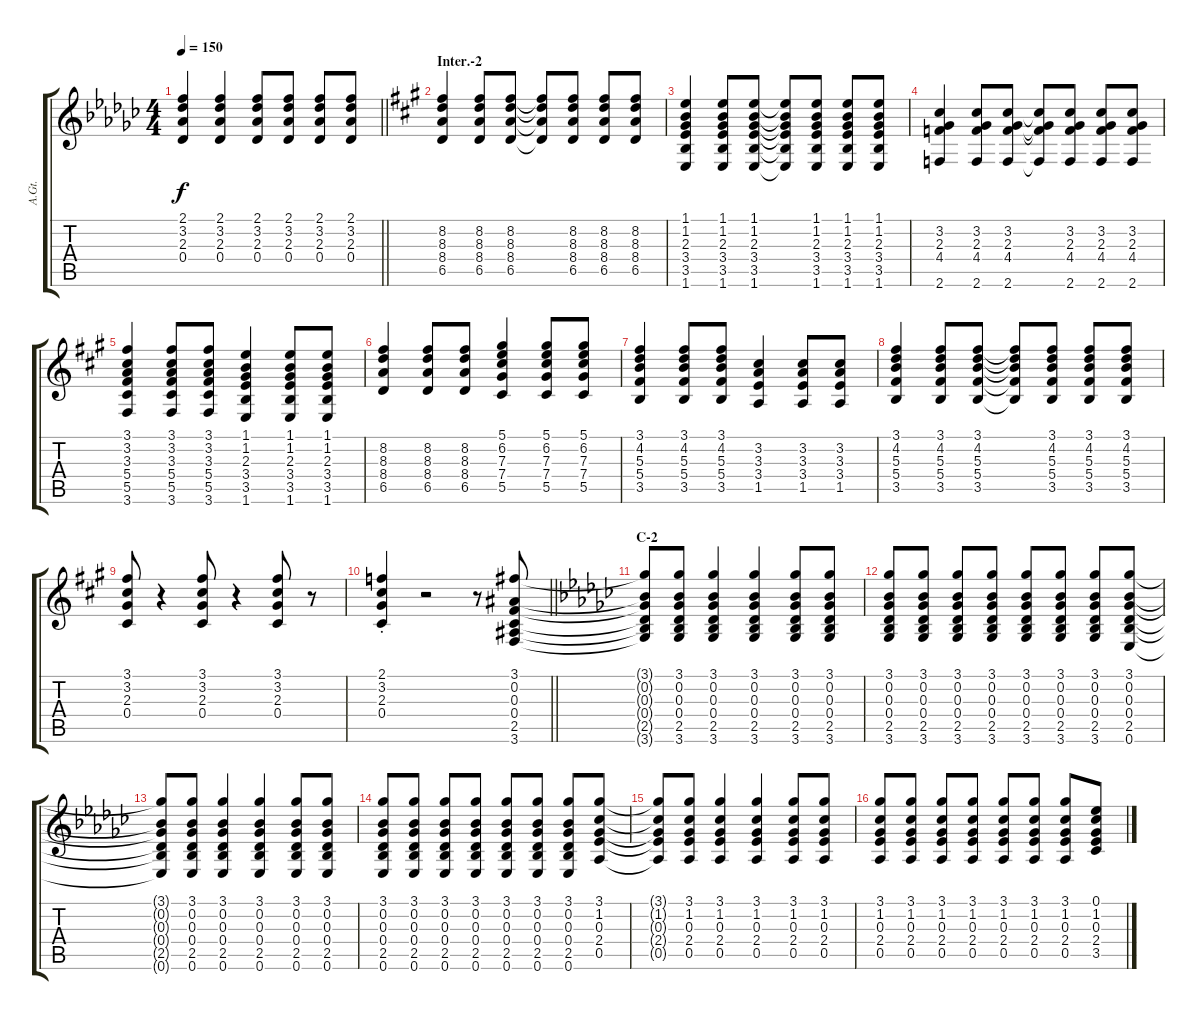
\track ("A.Gt." "A.Gt.") {instrument acousticguitarsteel}
\staff {score tabs}
\tuning (Eb4 Bb3 Gb3 Db3 Ab2 Eb2) {hide}
\ts (4 4)
\tempo 150
\clef g2
\barLineRight lightlight
\ks gb
(2.1 3.2 2.3 0.4).4{dy f} (2.1 3.2 2.3 0.4).4 (2.1 3.2 2.3 0.4).8 (2.1 3.2 2.3 0.4).8 (2.1 3.2 2.3 0.4).8 (2.1 3.2 2.3 0.4).8 |
\section ("" "Inter.-2")
\ks a
(8.2 8.3 8.4 6.5).4 (8.2 8.3 8.4 6.5).8 (8.2 8.3 8.4 6.5).8 (8.2{t} 8.3{t} 8.4{t} 6.5{t}).8 (8.2 8.3 8.4 6.5).8 (8.2 8.3 8.4 6.5).8 (8.2 8.3 8.4 6.5).8 |
(1.1 1.2 2.3 3.4 3.5 1.6).4 (1.1 1.2 2.3 3.4 3.5 1.6).8 (1.1 1.2 2.3 3.4 3.5 1.6).8 (1.1{t} 1.2{t} 2.3{t} 3.4{t} 3.5{t} 1.6{t}).8 (1.1 1.2 2.3 3.4 3.5 1.6).8 (1.1 1.2 2.3 3.4 3.5 1.6).8 (1.1 1.2 2.3 3.4 3.5 1.6).8 |
(3.2 2.3 4.4 2.6).4 (3.2 2.3 4.4 2.6).8 (3.2 2.3 4.4 2.6).8 (3.2{t} 2.3{t} 4.4{t} 2.6{t}).8 (3.2 2.3 4.4 2.6).8 (3.2 2.3 4.4 2.6).8 (3.2 2.3 4.4 2.6).8 |
(3.1 3.2 3.3 5.4 5.5 3.6).4 (3.1 3.2 3.3 5.4 5.5 3.6).8 (3.1 3.2 3.3 5.4 5.5 3.6).8 (1.1 1.2 2.3 3.4 3.5 1.6).4 (1.1 1.2 2.3 3.4 3.5 1.6).8 (1.1 1.2 2.3 3.4 3.5 1.6).8 |
(8.2 8.3 8.4 6.5).4 (8.2 8.3 8.4 6.5).8 (8.2 8.3 8.4 6.5).8 (5.1 6.2 7.3 7.4 5.5).4 (5.1 6.2 7.3 7.4 5.5).8 (5.1 6.2 7.3 7.4 5.5).8 |
(3.1 4.2 5.3 5.4 3.5).4 (3.1 4.2 5.3 5.4 3.5).8 (3.1 4.2 5.3 5.4 3.5).8 (3.2 3.3 3.4 1.5).4 (3.2 3.3 3.4 1.5).8 (3.2 3.3 3.4 1.5).8 |
(3.1 4.2 5.3 5.4 3.5).4 (3.1 4.2 5.3 5.4 3.5).8 (3.1 4.2 5.3 5.4 3.5).8 (3.1{t} 4.2{t} 5.3{t} 5.4{t} 3.5{t}).8 (3.1 4.2 5.3 5.4 3.5).8 (3.1 4.2 5.3 5.4 3.5).8 (3.1 4.2 5.3 5.4 3.5).8 |
(3.1 3.2 2.3 0.4).8 r.4 (3.1 3.2 2.3 0.4).8 r.4 (3.1 3.2 2.3 0.4).8 r.8 |
\barLineRight lightlight
(2.1 3.2 2.3 0.4{st}).4 r.2 r.8 (3.1 0.2 0.3 0.4 2.5 3.6).8 |
\section ("" "C-2")
\ks gb
(3.1{t} 0.2{t} 0.3{t} 0.4{t} 2.5{t} 3.6{t}).8 (3.1 0.2 0.3 0.4 2.5 3.6).8 (3.1 0.2 0.3 0.4 2.5 3.6).4 (3.1 0.2 0.3 0.4 2.5 3.6).4 (3.1 0.2 0.3 0.4 2.5 3.6).8 (3.1 0.2 0.3 0.4 2.5 3.6).8 |
(3.1 0.2 0.3 0.4 2.5 3.6).8 (3.1 0.2 0.3 0.4 2.5 3.6).8 (3.1 0.2 0.3 0.4 2.5 3.6).8 (3.1 0.2 0.3 0.4 2.5 3.6).8 (3.1 0.2 0.3 0.4 2.5 3.6).8 (3.1 0.2 0.3 0.4 2.5 3.6).8 (3.1 0.2 0.3 0.4 2.5 3.6).8 (3.1 0.2 0.3 0.4 2.5 0.6).8 |
(3.1{t} 0.2{t} 0.3{t} 0.4{t} 2.5{t} 0.6{t}).8 (3.1 0.2 0.3 0.4 2.5 0.6).8 (3.1 0.2 0.3 0.4 2.5 0.6).4 (3.1 0.2 0.3 0.4 2.5 0.6).4 (3.1 0.2 0.3 0.4 2.5 0.6).8 (3.1 0.2 0.3 0.4 2.5 0.6).8 |
(3.1 0.2 0.3 0.4 2.5 0.6).8 (3.1 0.2 0.3 0.4 2.5 0.6).8 (3.1 0.2 0.3 0.4 2.5 0.6).8 (3.1 0.2 0.3 0.4 2.5 0.6).8 (3.1 0.2 0.3 0.4 2.5 0.6).8 (3.1 0.2 0.3 0.4 2.5 0.6).8 (3.1 0.2 0.3 0.4 2.5 0.6).8 (3.1 1.2 0.3 2.4 0.5).8 |
(3.1{t} 1.2{t} 0.3{t} 2.4{t} 0.5{t}).8 (3.1 1.2 0.3 2.4 0.5).8 (3.1 1.2 0.3 2.4 0.5).4 (3.1 1.2 0.3 2.4 0.5).4 (3.1 1.2 0.3 2.4 0.5).8 (3.1 1.2 0.3 2.4 0.5).8 |
(3.1 1.2 0.3 2.4 0.5).8 (3.1 1.2 0.3 2.4 0.5).8 (3.1 1.2 0.3 2.4 0.5).8 (3.1 1.2 0.3 2.4 0.5).8 (3.1 1.2 0.3 2.4 0.5).8 (3.1 1.2 0.3 2.4 0.5).8 (3.1 1.2 0.3 2.4 0.5).8 (0.1 1.2 0.3 2.4 3.5).8
